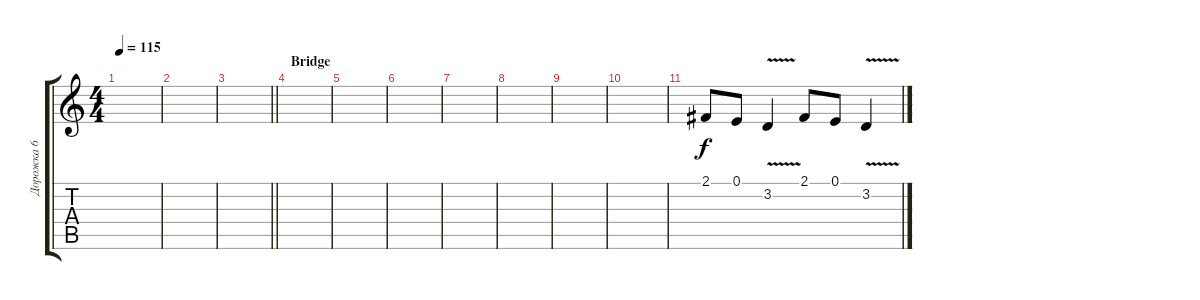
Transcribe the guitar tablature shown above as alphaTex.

\track ("Дорожка 6" "Дорожка 6") {instrument clarinet}
\staff {score tabs}
\tuning (E4 B3 G3 D3 A2 E2) {hide}
\ts (4 4)
\tempo 115
\clef g2
\ks c
|
|
\barLineRight lightlight
|
\section ("" "Bridge")
|
|
|
|
|
|
|
2.1.8 0.1.8 3.2{v}.4 2.1.8 0.1.8 3.2{v}.4
